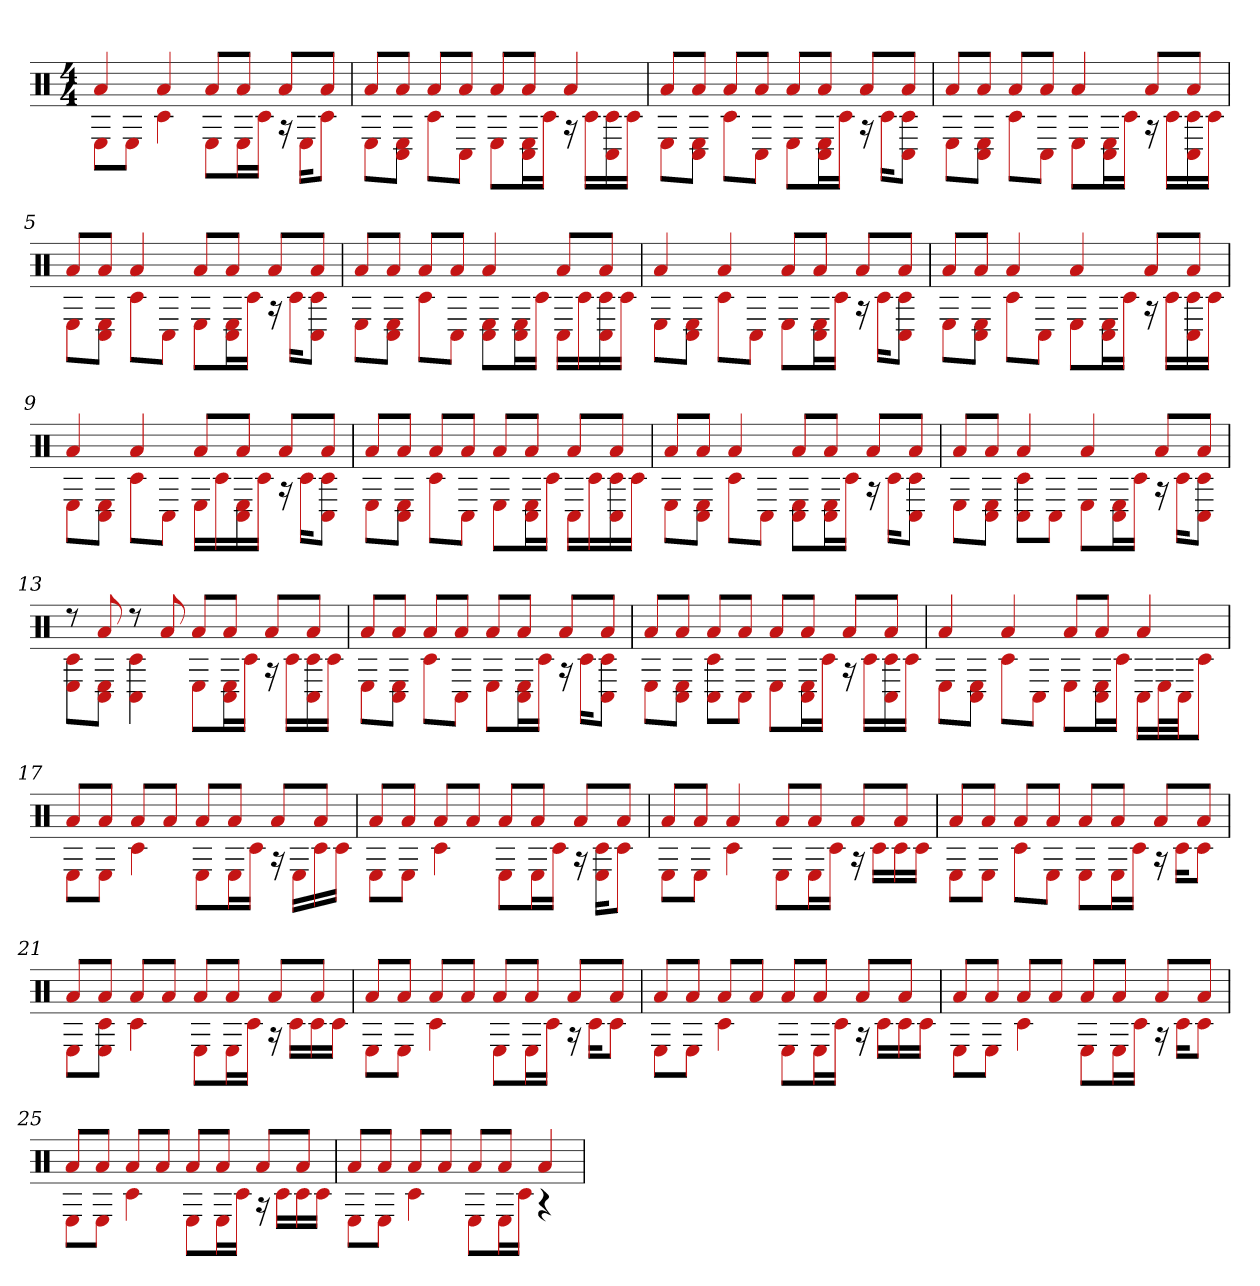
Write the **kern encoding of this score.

**kern
*part1
*staff1
*clefX
*k[]
*M4/4
=1
*^
4a	8EL
.	8EJ
4a	4c#
8aL	8EL
8aJ	16EL
.	16c#JJ
8aL	16r
.	16EKL
8aJ	8c#J
=2	=2
8aL	8EL
8aJ	8C# 8EJ
8aL	8c#L
8aJ	8C#J
8aL	8EL
8aJ	16C# 16EL
.	16c#JJ
4a	16r
.	16c#LL
.	16c# 16C#
.	16c#JJ
=3	=3
8aL	8EL
8aJ	8C# 8EJ
8aL	8c#L
8aJ	8C#J
8aL	8EL
8aJ	16C# 16EL
.	16c#JJ
8aL	16r
.	16c#KL
8aJ	8C# 8c#J
=4	=4
8aL	8EL
8aJ	8E 8C#J
8aL	8c#L
8aJ	8C#J
4a	8EL
.	16C# 16EL
.	16c#JJ
8aL	16r
.	16c#LL
8aJ	16C# 16c#
.	16c#JJ
=5	=5
8aL	8EL
8aJ	8C# 8EJ
4a	8c#L
.	8C#J
8aL	8EL
8aJ	16C# 16EL
.	16c#JJ
8aL	16r
.	16c#KL
8aJ	8C# 8c#J
=6	=6
8aL	8EL
8aJ	8C# 8EJ
8aL	8c#L
8aJ	8C#J
4a	8E 8C#L
.	16C# 16EL
.	16c#JJ
8aL	16C#LL
.	16c#
8aJ	16C# 16c#
.	16c#JJ
=7	=7
4a	8EL
.	8C# 8EJ
4a	8c#L
.	8C#J
8aL	8EL
8aJ	16C# 16EL
.	16c#JJ
8aL	16r
.	16c#KL
8aJ	8C# 8c#J
=8	=8
8aL	8EL
8aJ	8C# 8EJ
4a	8c#L
.	8C#J
4a	8EL
.	16C# 16EL
.	16c#JJ
8aL	16r
.	16c#LL
8aJ	16C# 16c#
.	16c#JJ
=9	=9
4a	8EL
.	8C# 8EJ
4a	8c#L
.	8C#J
8aL	16ELL
.	16c#
8aJ	16C# 16E
.	16c#JJ
8aL	16r
.	16c#KL
8aJ	8C# 8c#J
=10	=10
8aL	8EL
8aJ	8C# 8EJ
8aL	8c#L
8aJ	8C#J
8aL	8EL
8aJ	16C# 16EL
.	16c#JJ
8aL	16C#LL
.	16c#
8aJ	16C# 16c#
.	16c#JJ
=11	=11
8aL	8EL
8aJ	8C# 8EJ
4a	8c#L
.	8C#J
8aL	8E 8C#L
8aJ	16C# 16EL
.	16c#JJ
8aL	16r
.	16c#KL
8aJ	8C# 8c#J
=12	=12
8aL	8EL
8aJ	8C# 8EJ
4a	8c# 8C#L
.	8C#J
4a	8EL
.	16C# 16EL
.	16c#JJ
8aL	16r
.	16c#KL
8aJ	8C# 8c#J
=13	=13
8r	8E 8c#L
8a	8C# 8EJ
8r	4c# 4C#
8a	.
8aL	8EL
8aJ	16C# 16EL
.	16c#JJ
8aL	16r
.	16c#LL
8aJ	16C# 16c#
.	16c#JJ
=14	=14
8aL	8EL
8aJ	8C# 8EJ
8aL	8c#L
8aJ	8C#J
8aL	8EL
8aJ	16C# 16EL
.	16c#JJ
8aL	16r
.	16c#KL
8aJ	8C# 8c#J
=15	=15
8aL	8EL
8aJ	8C# 8EJ
8aL	8c# 8C#L
8aJ	8C#J
8aL	8EL
8aJ	16C# 16EL
.	16c#JJ
8aL	16r
.	16c#LL
8aJ	16C# 16c#
.	16c#JJ
=16	=16
4a	8EL
.	8C# 8EJ
4a	8c#L
.	8C#J
8aL	8EL
8aJ	16C# 16EL
.	16c#JJ
4a	16C#LL
.	32EL
.	32C#JJ
.	8c#J
=17	=17
8aL	8EL
8aJ	8EJ
8aL	4c#
8aJ	.
8aL	8EL
8aJ	16EL
.	16c#JJ
8aL	16r
.	16ELL
8aJ	16c#
.	16c#JJ
=18	=18
8aL	8EL
8aJ	8EJ
8aL	4c#
8aJ	.
8aL	8EL
8aJ	16EL
.	16c#JJ
8aL	16r
.	16E 16c#KL
8aJ	8c#J
=19	=19
8aL	8EL
8aJ	8EJ
4a	4c#
8aL	8EL
8aJ	16EL
.	16c#JJ
8aL	16r
.	16c#LL
8aJ	16c#
.	16c#JJ
=20	=20
8aL	8EL
8aJ	8EJ
8aL	8c#L
8aJ	8EJ
8aL	8EL
8aJ	16EL
.	16c#JJ
8aL	16r
.	16c#KL
8aJ	8c#J
=21	=21
8aL	8EL
8aJ	8c# 8EJ
8aL	4c#
8aJ	.
8aL	8EL
8aJ	16EL
.	16c#JJ
8aL	16r
.	16c#LL
8aJ	16c#
.	16c#JJ
=22	=22
8aL	8EL
8aJ	8EJ
8aL	4c#
8aJ	.
8aL	8EL
8aJ	16EL
.	16c#JJ
8aL	16r
.	16c#KL
8aJ	8c#J
=23	=23
8aL	8EL
8aJ	8EJ
8aL	4c#
8aJ	.
8aL	8EL
8aJ	16EL
.	16c#JJ
8aL	16r
.	16c#LL
8aJ	16c#
.	16c#JJ
=24	=24
8aL	8EL
8aJ	8EJ
8aL	4c#
8aJ	.
8aL	8EL
8aJ	16EL
.	16c#JJ
8aL	16r
.	16c#KL
8aJ	8c#J
=25	=25
8aL	8EL
8aJ	8EJ
8aL	4c#
8aJ	.
8aL	8EL
8aJ	16EL
.	16c#JJ
8aL	16r
.	16c#LL
8aJ	16c#
.	16c#JJ
=26	=26
8aL	8EL
8aJ	8EJ
8aL	4c#
8aJ	.
8aL	8EL
8aJ	16EL
.	16c#JJ
4a	4r
*v	*v
=
*-
